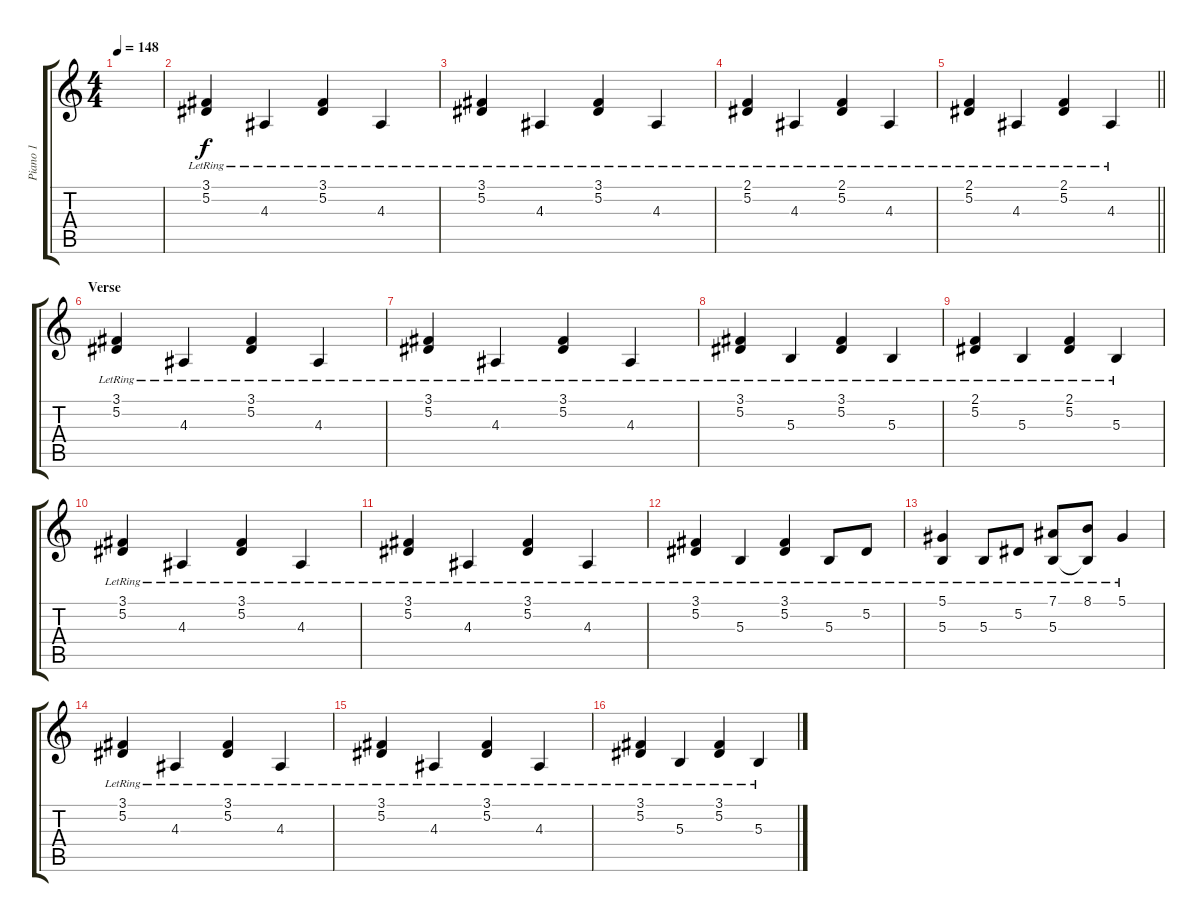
\track ("Piano 1" "Piano 1") {instrument acousticgrandpiano}
\staff {score tabs}
\tuning (Eb4 Bb3 Gb3 Db3 Ab2 Eb2) {hide}
\ts (4 4)
\tempo 148
\clef g2
\ks c
|
(3.1{lr} 5.2{lr}).4 4.3{lr}.4 (3.1{lr} 5.2{lr}).4 4.3{lr}.4 |
(3.1{lr} 5.2{lr}).4 4.3{lr}.4 (3.1{lr} 5.2{lr}).4 4.3{lr}.4 |
(2.1{lr} 5.2{lr}).4 4.3{lr}.4 (2.1{lr} 5.2{lr}).4 4.3{lr}.4 |
\barLineRight lightlight
(2.1{lr} 5.2{lr}).4 4.3{lr}.4 (2.1{lr} 5.2{lr}).4 4.3{lr}.4 |
\section ("" "Verse")
(3.1{lr} 5.2{lr}).4 4.3{lr}.4 (3.1{lr} 5.2{lr}).4 4.3{lr}.4 |
(3.1{lr} 5.2{lr}).4 4.3{lr}.4 (3.1{lr} 5.2{lr}).4 4.3{lr}.4 |
(3.1{lr} 5.2{lr}).4 5.3{lr}.4 (3.1{lr} 5.2{lr}).4 5.3{lr}.4 |
(2.1{lr} 5.2{lr}).4 5.3{lr}.4 (2.1{lr} 5.2{lr}).4 5.3{lr}.4 |
(3.1{lr} 5.2{lr}).4 4.3{lr}.4 (3.1{lr} 5.2{lr}).4 4.3{lr}.4 |
(3.1{lr} 5.2{lr}).4 4.3{lr}.4 (3.1{lr} 5.2{lr}).4 4.3{lr}.4 |
(3.1{lr} 5.2{lr}).4 5.3{lr}.4 (3.1{lr} 5.2{lr}).4 5.3{lr}.8 5.2{lr}.8 |
(5.1{lr} 5.3{lr}).4 5.3{lr}.8 5.2{lr}.8 (7.1{lr} 5.3{lr}).8 (8.1{lr} 5.3{t}).8 5.1{lr}.4 |
(3.1{lr} 5.2{lr}).4 4.3{lr}.4 (3.1{lr} 5.2{lr}).4 4.3{lr}.4 |
(3.1{lr} 5.2{lr}).4 4.3{lr}.4 (3.1{lr} 5.2{lr}).4 4.3{lr}.4 |
(3.1{lr} 5.2{lr}).4 5.3{lr}.4 (3.1{lr} 5.2{lr}).4 5.3{lr}.4
